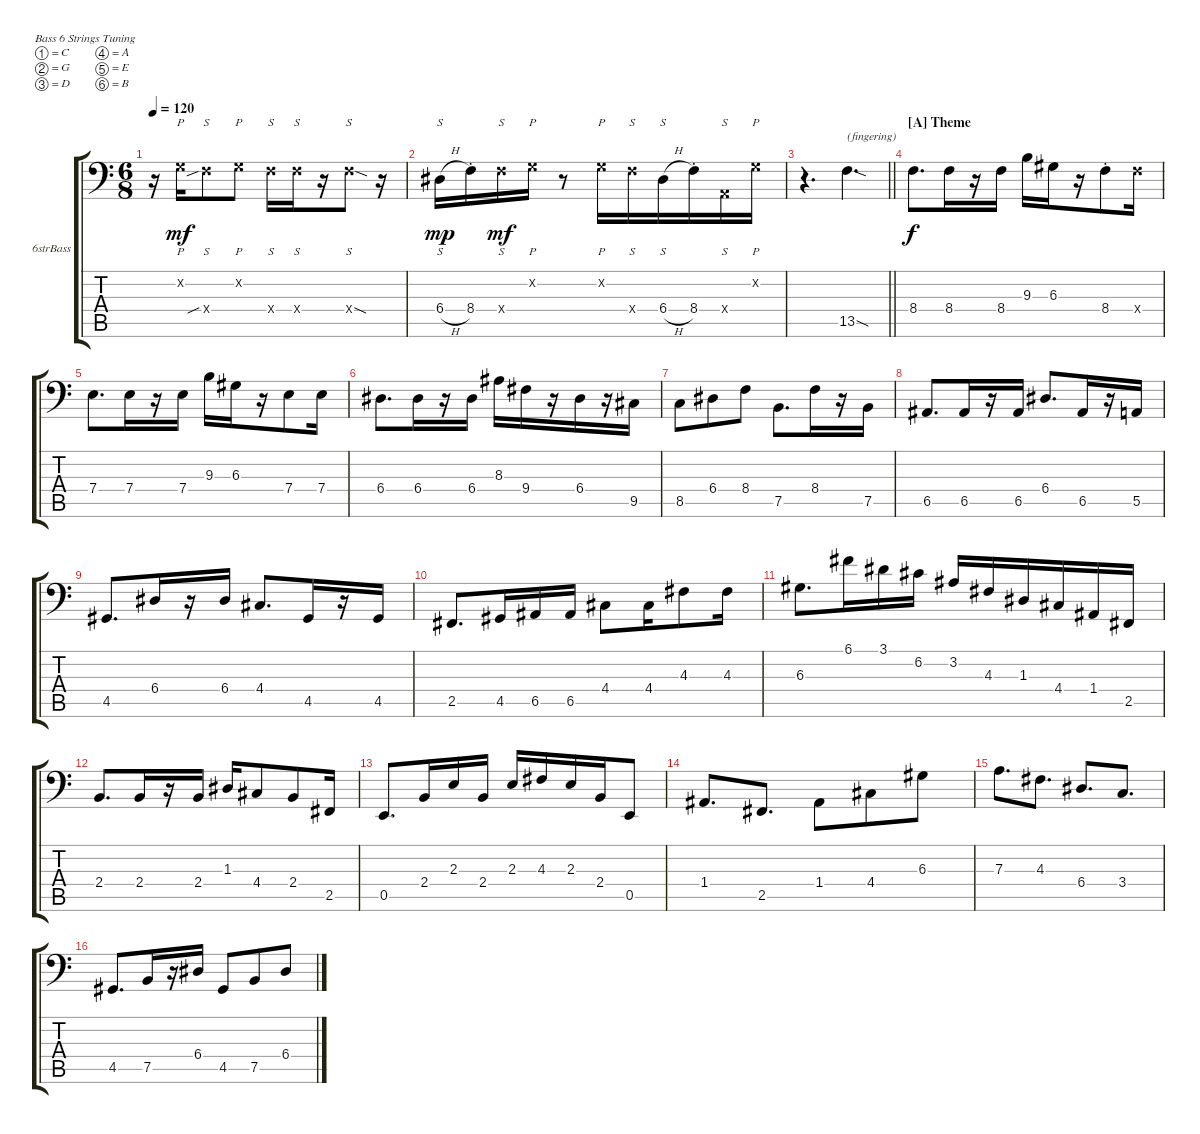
\defaultSystemsLayout 4
\bracketExtendMode groupsimilarinstruments
\firstSystemTrackNameOrientation horizontal
\otherSystemsTrackNameOrientation horizontal
\track ("Electric Bass" "6strBass") {instrument electricbassfinger}
\staff {score tabs}
\tuning (C3 G2 D2 A1 E1 B0)
\ts (6 8)
\tempo 120
\clef f4
\ks c
r.16{dy mf} 0.2{x}.16{p} 8.4{sib x}.8{s} 0.2{x}.8{p} 8.4{x}.16{s} 8.4{x}.16{s} r.16 8.4{sod x}.8{s} r.16 |
6.4{h}.16{s dy mp} 8.4{st}.16 8.4{x}.16{s dy mf} 0.2{x}.16{p} r.8 0.2{x}.16{p} 8.4{x}.16{s} 6.4{h}.16{s} 8.4{st}.16 0.4{x}.16{s} 0.2{x}.16{p} |
\barLineRight lightlight
r.4{d} 13.5{sod}.4{d txt "(fingering)"} |
\section ("A" "Theme")
8.4.8{d dy f} 8.4.16 r.16 8.4.16 9.3.16 6.3.16 r.16 8.4{st}.8 8.4{x}.16 |
7.4.8{d} 7.4.16 r.16 7.4.16 9.3.16 6.3.16 r.16 7.4.8 7.4.16 |
6.4.8{d} 6.4.16 r.16 6.4.16 8.3.16 9.4.16 r.16 6.4.16 r.16 9.5.16 |
8.5.8 6.4.8 8.4.8 7.5.8{d} 8.4.16 r.16 7.5.16 |
6.5.8{d} 6.5.16 r.16 6.5.16 6.4.8{d} 6.5.16 r.16 5.5.16 |
4.5.8{d} 6.4.16 r.16 6.4.16 4.4.8{d} 4.5.16 r.16 4.5.16 |
2.5.8{d} 4.5.16 6.5.16 6.5.16 4.4.8 4.4.16 4.3.8 4.3.16 |
6.3.8{d} 6.1.16 3.1.16 6.2.16 3.2.16 4.3.16 1.3.16 4.4.16 1.4.16 2.5.16 |
2.4.8{d} 2.4.16 r.16 2.4.16 1.3.16 4.4.8 2.4.8 2.5.16 |
0.5.8{d} 2.4.16 2.3.16 2.4.16 2.3.16 4.3.16 2.3.16 2.4.16 0.5.8 |
1.4.8{d} 2.5.8{d} 1.4.8 4.4.8 6.3.8 |
7.3.8{d} 4.3.8{d} 6.4.8{d} 3.4.8{d} |
4.5.8{d} 7.5.16 r.16 6.4.16 4.5.8 7.5.8 6.4.8
